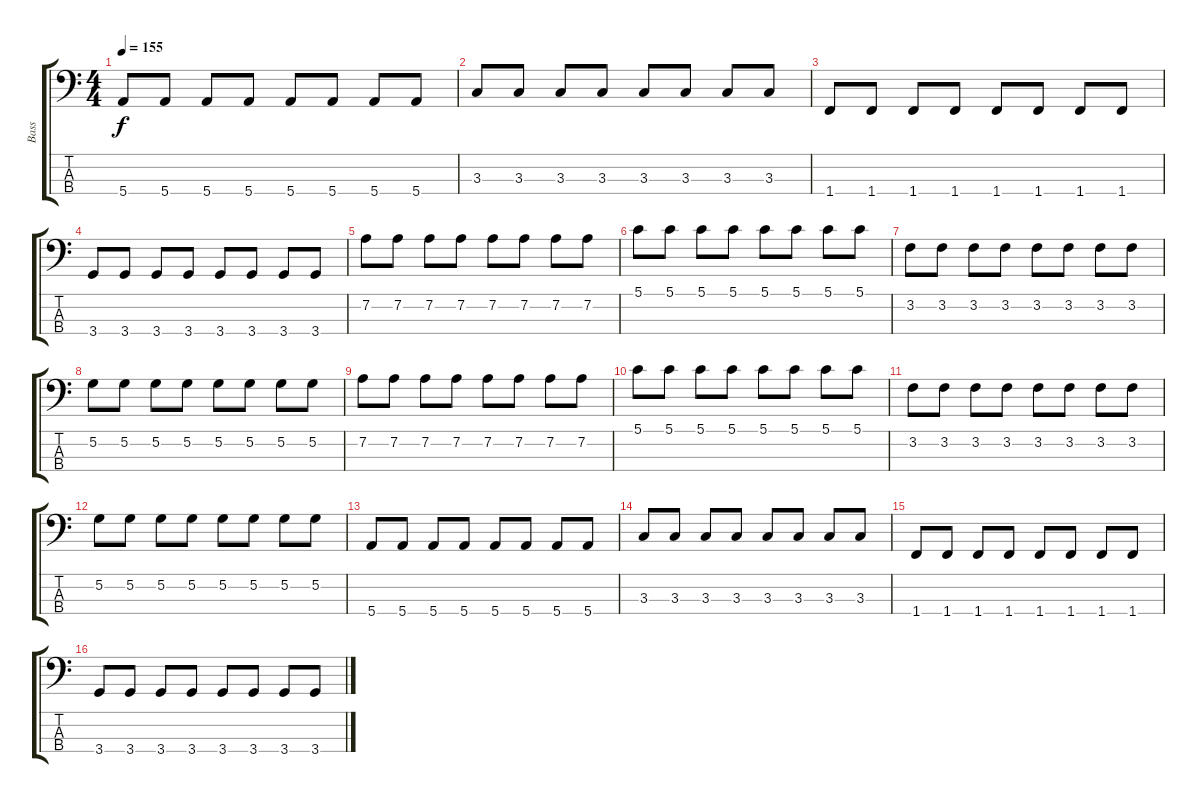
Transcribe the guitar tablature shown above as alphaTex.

\track ("Bass" "Bass") {instrument electricbassfinger}
\staff {score tabs}
\tuning (G2 D2 A1 E1) {hide}
\ts (4 4)
\tempo 155
\clef f4
\ks c
5.4.8{dy f} 5.4.8 5.4.8 5.4.8 5.4.8 5.4.8 5.4.8 5.4.8 |
3.3.8 3.3.8 3.3.8 3.3.8 3.3.8 3.3.8 3.3.8 3.3.8 |
1.4.8 1.4.8 1.4.8 1.4.8 1.4.8 1.4.8 1.4.8 1.4.8 |
3.4.8 3.4.8 3.4.8 3.4.8 3.4.8 3.4.8 3.4.8 3.4.8 |
7.2.8 7.2.8 7.2.8 7.2.8 7.2.8 7.2.8 7.2.8 7.2.8 |
5.1.8 5.1.8 5.1.8 5.1.8 5.1.8 5.1.8 5.1.8 5.1.8 |
3.2.8 3.2.8 3.2.8 3.2.8 3.2.8 3.2.8 3.2.8 3.2.8 |
5.2.8 5.2.8 5.2.8 5.2.8 5.2.8 5.2.8 5.2.8 5.2.8 |
7.2.8 7.2.8 7.2.8 7.2.8 7.2.8 7.2.8 7.2.8 7.2.8 |
5.1.8 5.1.8 5.1.8 5.1.8 5.1.8 5.1.8 5.1.8 5.1.8 |
3.2.8 3.2.8 3.2.8 3.2.8 3.2.8 3.2.8 3.2.8 3.2.8 |
5.2.8 5.2.8 5.2.8 5.2.8 5.2.8 5.2.8 5.2.8 5.2.8 |
5.4.8 5.4.8 5.4.8 5.4.8 5.4.8 5.4.8 5.4.8 5.4.8 |
3.3.8 3.3.8 3.3.8 3.3.8 3.3.8 3.3.8 3.3.8 3.3.8 |
1.4.8 1.4.8 1.4.8 1.4.8 1.4.8 1.4.8 1.4.8 1.4.8 |
3.4.8 3.4.8 3.4.8 3.4.8 3.4.8 3.4.8 3.4.8 3.4.8
